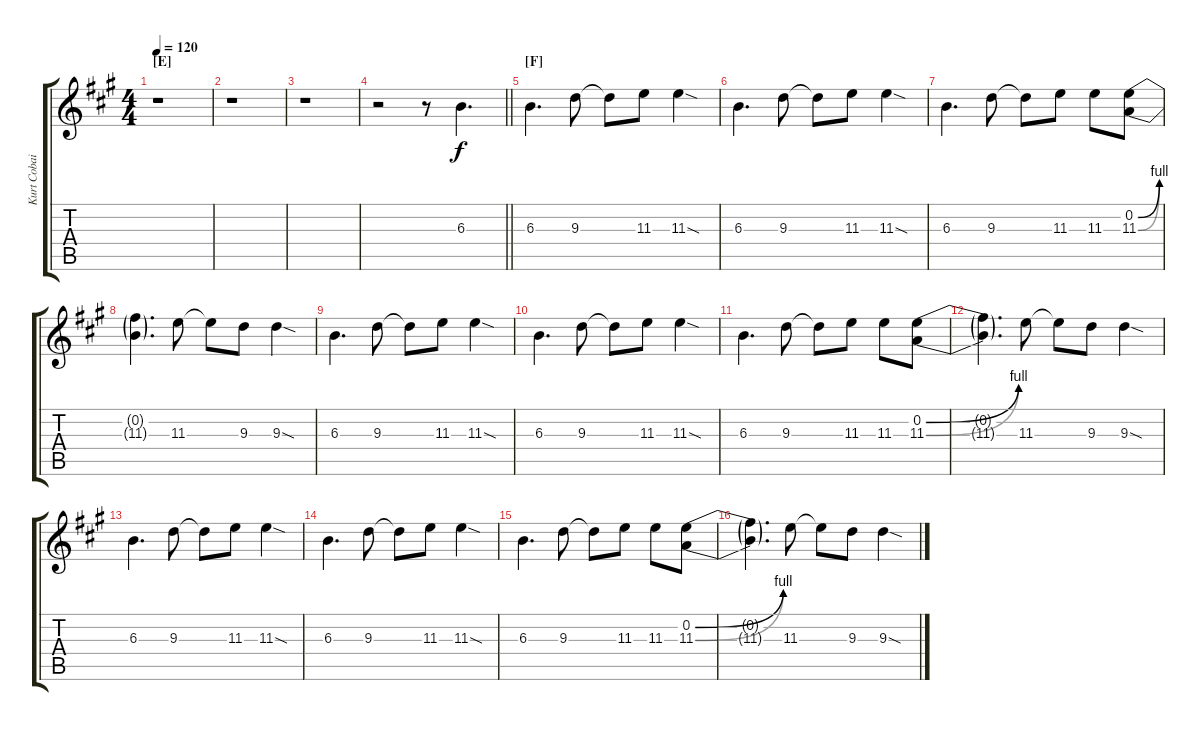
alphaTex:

\track ("Kurt Cobain" "Kurt Cobai") {instrument distortionguitar}
\staff {score tabs}
\tuning (D4 A3 F3 C3 G2 D2) {hide}
\ts (4 4)
\section ("" "[E]")
\tempo 120
\clef g2
\ks f#minor
r.1{dy f} |
r.1 |
r.1 |
\barLineRight lightlight
r.2 r.8 6.3.4{d} |
\section ("" "[F]")
6.3.4{d} 9.3.8 9.3{t}.8 11.3.8 11.3{sod}.4 |
6.3.4{d} 9.3.8 9.3{t}.8 11.3.8 11.3{sod}.4 |
6.3.4{d} 9.3.8 9.3{t}.8 11.3.8 11.3.8 (0.2{be (bend 0 0 60 4)} 11.3{be (bend 0 0 60 4)}).8 |
(0.2{t} 11.3{t}).4{d} 11.3.8 11.3{t}.8 9.3.8 9.3{sod}.4 |
6.3.4{d} 9.3.8 9.3{t}.8 11.3.8 11.3{sod}.4 |
6.3.4{d} 9.3.8 9.3{t}.8 11.3.8 11.3{sod}.4 |
6.3.4{d} 9.3.8 9.3{t}.8 11.3.8 11.3.8 (0.2{be (bend 0 0 60 4)} 11.3{be (bend 0 0 60 4)}).8 |
(0.2{t} 11.3{t}).4{d} 11.3.8 11.3{t}.8 9.3.8 9.3{sod}.4 |
6.3.4{d} 9.3.8 9.3{t}.8 11.3.8 11.3{sod}.4 |
6.3.4{d} 9.3.8 9.3{t}.8 11.3.8 11.3{sod}.4 |
6.3.4{d} 9.3.8 9.3{t}.8 11.3.8 11.3.8 (0.2{be (bend 0 0 60 4)} 11.3{be (bend 0 0 60 4)}).8 |
(0.2{t} 11.3{t}).4{d} 11.3.8 11.3{t}.8 9.3.8 9.3{sod}.4
